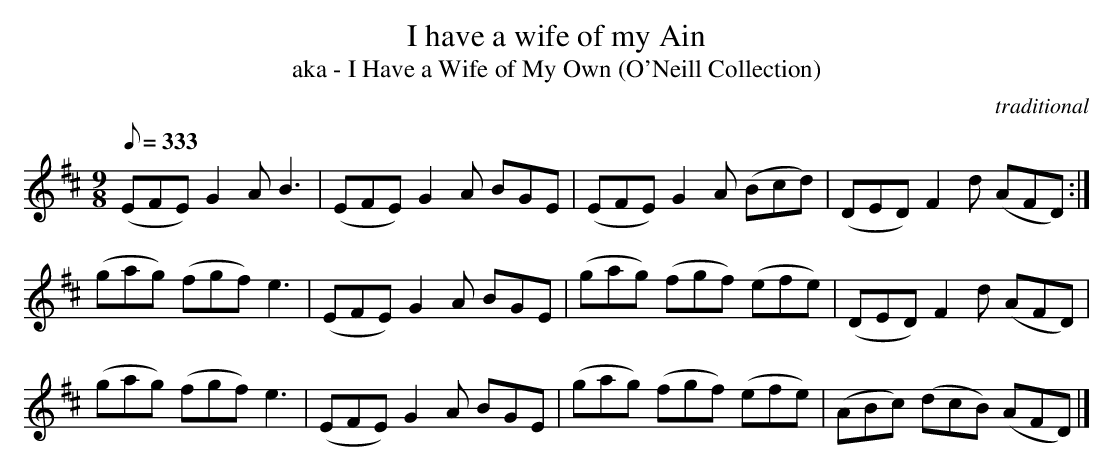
X:1
T:I have a wife of my Ain
T:aka - I Have a Wife of My Own (O'Neill Collection)
C:traditional
L:1/8
M:9/8
Q:333
K:Edor
(EFE) G2 A B3|(EFE) G2 A BGE|(EFE) G2 A (Bcd)|(DED) F2 d (AFD):|
(gag) (fgf) e3|(EFE) G2 A BGE|(gag) (fgf) (efe)|(DED) F2 d (AFD)|
(gag) (fgf) e3|(EFE) G2 A BGE|(gag) (fgf) (efe)|(ABc) (dcB) (AFD)|]
